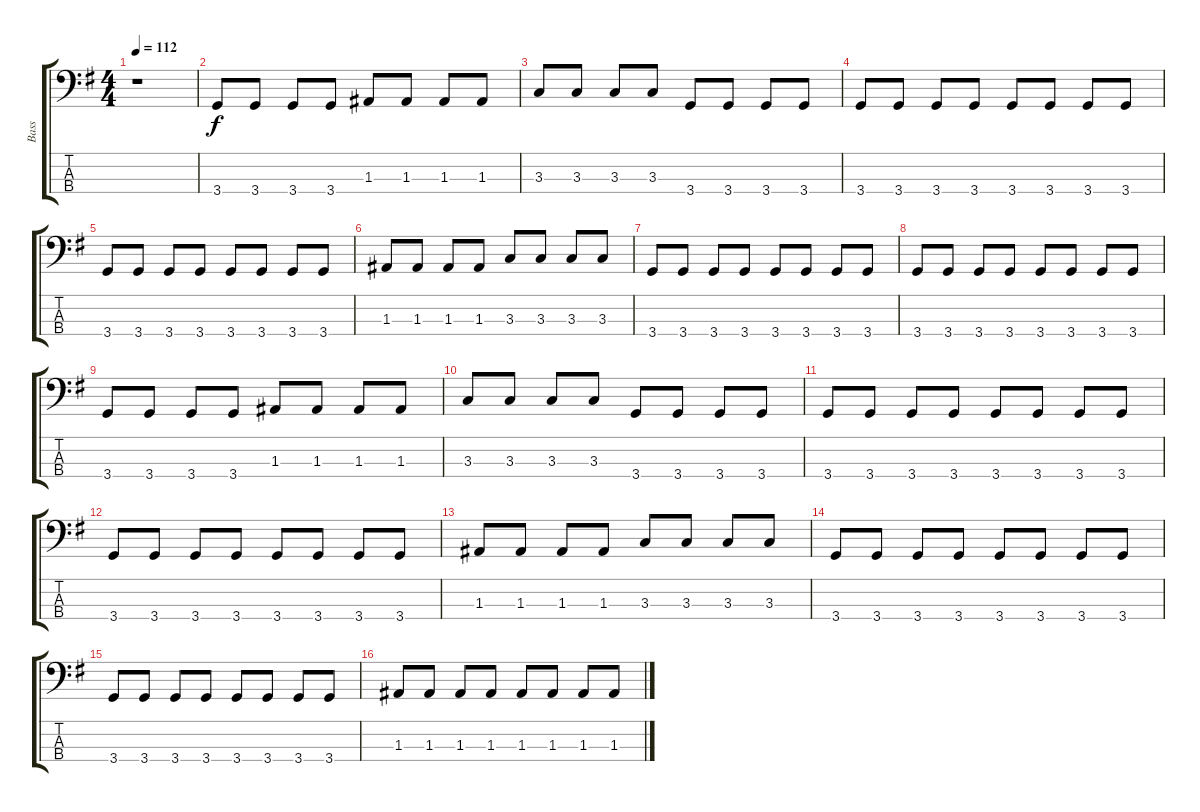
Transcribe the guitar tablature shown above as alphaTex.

\track ("Bass" "Bass") {instrument synthbass1}
\staff {score tabs}
\tuning (G2 D2 A1 E1) {hide}
\ts (4 4)
\tempo 112
\clef f4
\ks g
r.1{dy f instrument synthbass1} |
3.4.8 3.4.8 3.4.8 3.4.8 1.3.8 1.3.8 1.3.8 1.3.8 |
3.3.8 3.3.8 3.3.8 3.3.8 3.4.8 3.4.8 3.4.8 3.4.8 |
3.4.8 3.4.8 3.4.8 3.4.8 3.4.8 3.4.8 3.4.8 3.4.8 |
3.4.8 3.4.8 3.4.8 3.4.8 3.4.8 3.4.8 3.4.8 3.4.8 |
1.3.8 1.3.8 1.3.8 1.3.8 3.3.8 3.3.8 3.3.8 3.3.8 |
3.4.8 3.4.8 3.4.8 3.4.8 3.4.8 3.4.8 3.4.8 3.4.8 |
3.4.8 3.4.8 3.4.8 3.4.8 3.4.8 3.4.8 3.4.8 3.4.8 |
3.4.8 3.4.8 3.4.8 3.4.8 1.3.8 1.3.8 1.3.8 1.3.8 |
3.3.8 3.3.8 3.3.8 3.3.8 3.4.8 3.4.8 3.4.8 3.4.8 |
3.4.8 3.4.8 3.4.8 3.4.8 3.4.8 3.4.8 3.4.8 3.4.8 |
3.4.8 3.4.8 3.4.8 3.4.8 3.4.8 3.4.8 3.4.8 3.4.8 |
1.3.8 1.3.8 1.3.8 1.3.8 3.3.8 3.3.8 3.3.8 3.3.8 |
3.4.8 3.4.8 3.4.8 3.4.8 3.4.8 3.4.8 3.4.8 3.4.8 |
3.4.8 3.4.8 3.4.8 3.4.8 3.4.8 3.4.8 3.4.8 3.4.8 |
1.3.8 1.3.8 1.3.8 1.3.8 1.3.8 1.3.8 1.3.8 1.3.8
